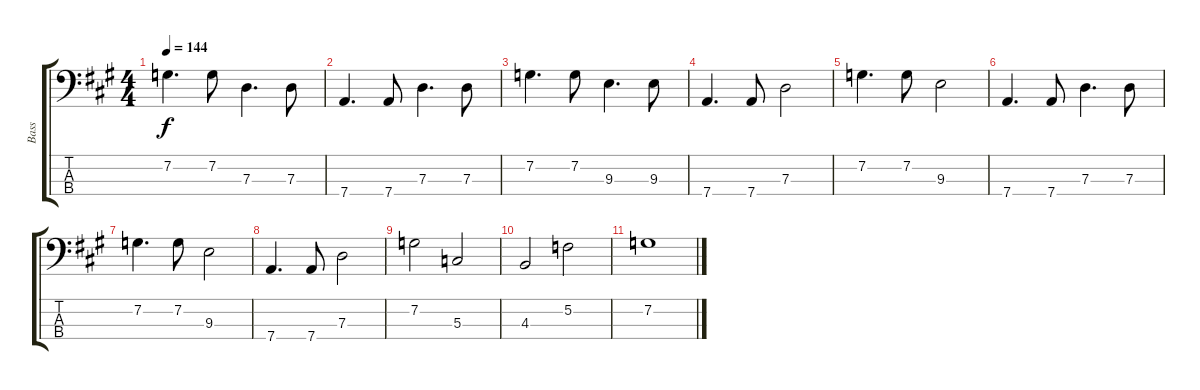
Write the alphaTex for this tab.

\track ("Bass" "Bass") {instrument electricbasspick}
\staff {score tabs}
\tuning (F2 C2 G1 D1) {hide}
\ts (4 4)
\tempo 144
\clef f4
\ks a
7.2.4{d dy f} 7.2.8 7.3.4{d} 7.3.8 |
7.4.4{d} 7.4.8 7.3.4{d} 7.3.8 |
7.2.4{d} 7.2.8 9.3.4{d} 9.3.8 |
7.4.4{d} 7.4.8 7.3.2 |
7.2.4{d} 7.2.8 9.3.2 |
7.4.4{d} 7.4.8 7.3.4{d} 7.3.8 |
7.2.4{d} 7.2.8 9.3.2 |
7.4.4{d} 7.4.8 7.3.2 |
7.2.2 5.3.2 |
4.3.2 5.2.2 |
7.2.1
